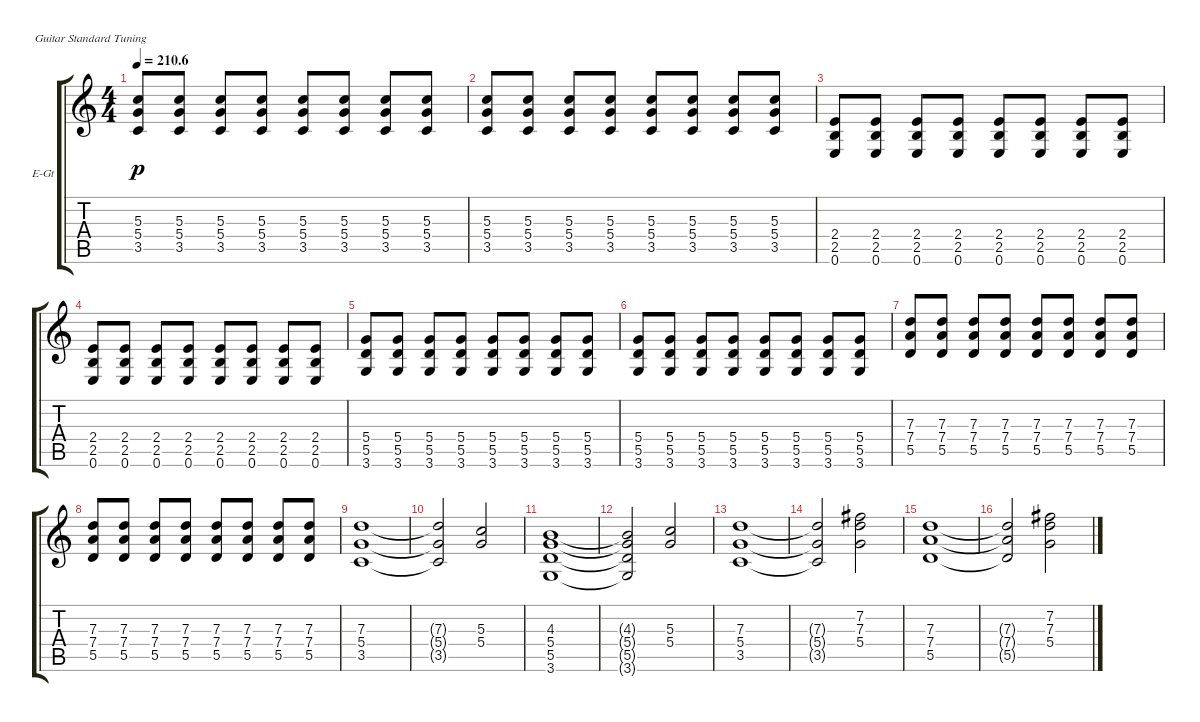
\defaultSystemsLayout 4
\bracketExtendMode groupsimilarinstruments
\firstSystemTrackNameOrientation horizontal
\otherSystemsTrackNameOrientation horizontal
\track ("Electric Guitar" "E-Gt") {instrument overdrivenguitar}
\staff {score tabs}
\tuning (E4 B3 G3 D3 A2 E2)
\ts (4 4)
\tempo
210.6
\accidentals auto
\clef g2
\ottava regular
\simile none
\ks c
(5.3 5.4 3.5).8{dy p} (3.5 5.3 5.4).8 (3.5 5.3 5.4).8 (3.5 5.3 5.4).8 (3.5 5.3 5.4).8 (3.5 5.3 5.4).8 (3.5 5.3 5.4).8 (3.5 5.3 5.4).8 |
(5.3 5.4 3.5).8 (3.5 5.3 5.4).8 (3.5 5.3 5.4).8 (3.5 5.3 5.4).8 (3.5 5.3 5.4).8 (3.5 5.3 5.4).8 (3.5 5.3 5.4).8 (3.5 5.3 5.4).8 |
(2.4 2.5 0.6).8 (0.6 2.5 2.4).8 (0.6 2.5 2.4).8 (0.6 2.5 2.4).8 (0.6 2.5 2.4).8 (0.6 2.5 2.4).8 (0.6 2.5 2.4).8 (0.6 2.5 2.4).8 |
(0.6 2.5 2.4).8 (0.6 2.5 2.4).8 (0.6 2.5 2.4).8 (0.6 2.5 2.4).8 (0.6 2.5 2.4).8 (0.6 2.5 2.4).8 (0.6 2.5 2.4).8 (0.6 2.5 2.4).8 |
(3.6 5.5 5.4).8 (3.6 5.5 5.4).8 (3.6 5.5 5.4).8 (3.6 5.5 5.4).8 (3.6 5.5 5.4).8 (3.6 5.5 5.4).8 (3.6 5.5 5.4).8 (3.6 5.5 5.4).8 |
(3.6 5.5 5.4).8 (3.6 5.5 5.4).8 (3.6 5.5 5.4).8 (3.6 5.5 5.4).8 (3.6 5.5 5.4).8 (3.6 5.5 5.4).8 (3.6 5.5 5.4).8 (3.6 5.5 5.4).8 |
(7.4 7.3 5.5).8 (5.5 7.4 7.3).8 (5.5 7.4 7.3).8 (5.5 7.4 7.3).8 (5.5 7.4 7.3).8 (5.5 7.4 7.3).8 (5.5 7.4 7.3).8 (5.5 7.4 7.3).8 |
(5.5 7.4 7.3).8 (5.5 7.4 7.3).8 (5.5 7.4 7.3).8 (5.5 7.4 7.3).8 (5.5 7.4 7.3).8 (5.5 7.4 7.3).8 (5.5 7.4 7.3).8 (5.5 7.4 7.3).8 |
(7.3 5.4 3.5).1 |
(7.3{t} 5.4{t} 3.5{t}).2 (5.3 5.4).2 |
(5.4 5.5 4.3 3.6).1 |
(5.4{t} 5.5{t} 4.3{t} 3.6{t}).2 (5.4 5.3).2 |
(7.3 5.4 3.5).1 |
(7.3{t} 5.4{t} 3.5{t}).2 (7.3 7.2 5.4).2 |
(7.3 7.4 5.5).1 |
(7.3{t} 7.4{t} 5.5{t}).2 (5.4 7.3 7.2).2
